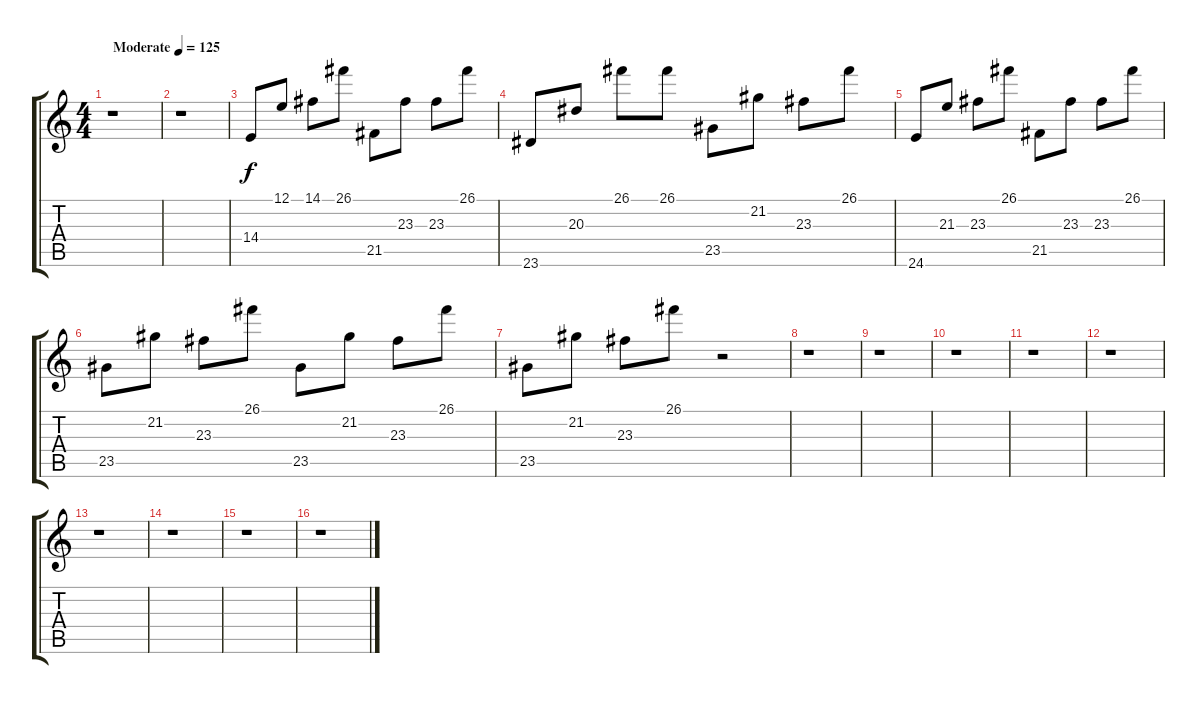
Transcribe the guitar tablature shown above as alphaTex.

\track "" {instrument vibraphone}
\staff {score tabs}
\tuning (E4 B3 G3 D3 A2 E2) {hide}
\ts (4 4)
\tempo (125 "Moderate")
\clef g2
\ks c
r.1{dy f instrument vibraphone} |
r.1 |
14.4.8 12.1.8 14.1.8 26.1.8 21.5.8 23.3.8 23.3.8 26.1.8 |
23.6.8 20.3.8 26.1.8 26.1.8 23.5.8 21.2.8 23.3.8 26.1.8 |
24.6.8 21.3.8 23.3.8 26.1.8 21.5.8 23.3.8 23.3.8 26.1.8 |
23.5.8 21.2.8 23.3.8 26.1.8 23.5.8 21.2.8 23.3.8 26.1.8 |
23.5.8 21.2.8 23.3.8 26.1.8 r.2 |
r.1 |
r.1 |
r.1 |
r.1 |
r.1 |
r.1 |
r.1 |
r.1 |
r.1
